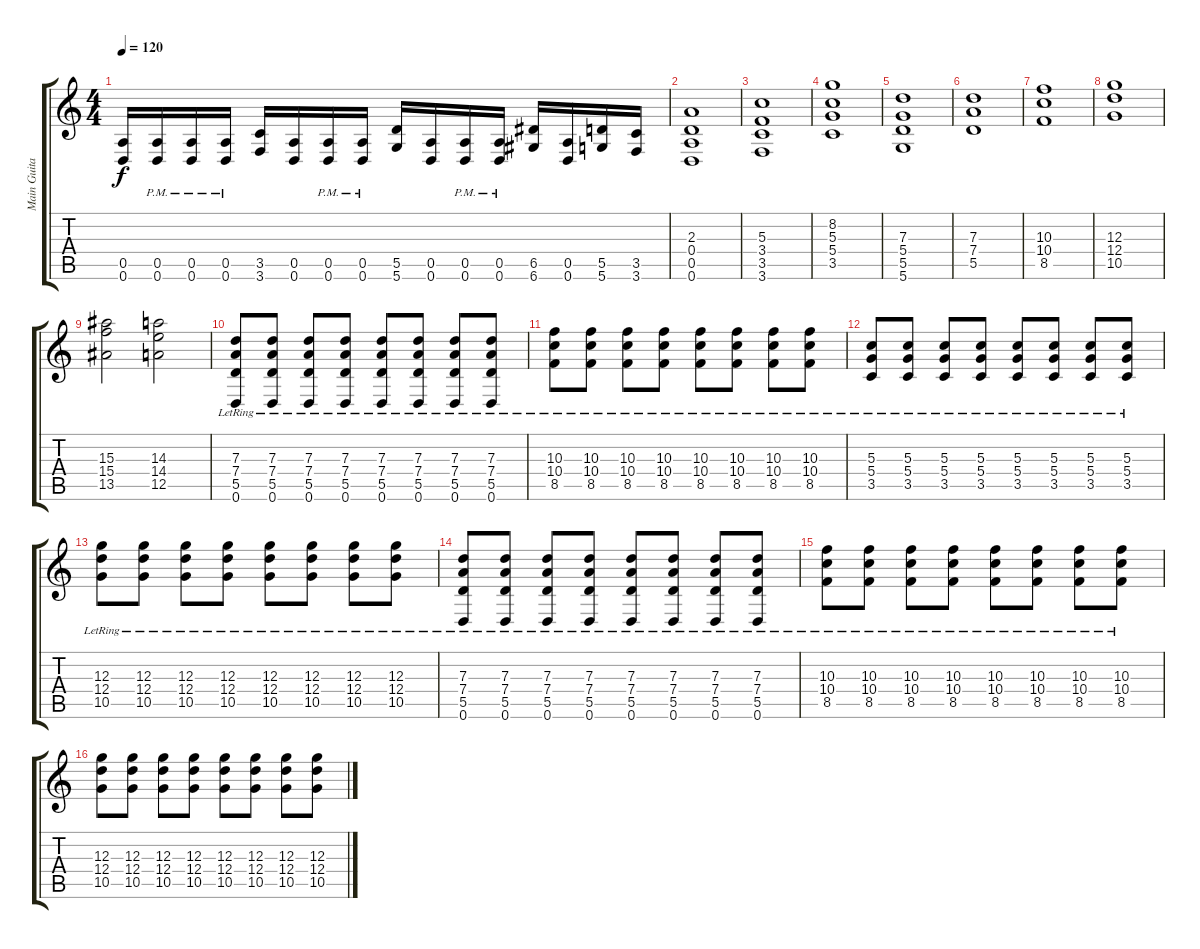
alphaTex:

\track ("Main Guitar" "Main Guita") {instrument distortionguitar}
\staff {score tabs}
\tuning (E4 B3 G3 D3 A2 D2) {hide}
\ts (4 4)
\tempo 120
\clef g2
\ks c
(0.5 0.6).16{dy f} (0.5{pm} 0.6{pm}).16 (0.5{pm} 0.6{pm}).16 (0.5{pm} 0.6{pm}).16 (3.5 3.6).16 (0.5 0.6).16 (0.5{pm} 0.6{pm}).16 (0.5{pm} 0.6{pm}).16 (5.5 5.6).16 (0.5 0.6).16 (0.5{pm} 0.6{pm}).16 (0.5{pm} 0.6{pm}).16 (6.5 6.6).16 (0.5 0.6).16 (5.5 5.6).16 (3.5 3.6).16 |
(2.3 0.4 0.5 0.6).1 |
(5.3 3.4 3.5 3.6).1 |
(8.2 5.3 5.4 3.5).1 |
(7.3 5.4 5.5 5.6).1 |
(7.3 7.4 5.5).1 |
(10.3 10.4 8.5).1 |
(12.3 12.4 10.5).1 |
(15.3 15.4 13.5).2 (14.3 14.4 12.5).2 |
(7.3{lr} 7.4 5.5{lr} 0.6{lr}).8 (7.3{lr} 7.4 5.5{lr} 0.6{lr}).8 (7.3{lr} 7.4 5.5{lr} 0.6{lr}).8 (7.3{lr} 7.4 5.5{lr} 0.6{lr}).8 (7.3{lr} 7.4 5.5{lr} 0.6{lr}).8 (7.3{lr} 7.4 5.5{lr} 0.6{lr}).8 (7.3{lr} 7.4 5.5{lr} 0.6{lr}).8 (7.3{lr} 7.4 5.5{lr} 0.6{lr}).8 |
(10.3{lr} 10.4 8.5{lr}).8 (10.3{lr} 10.4 8.5{lr}).8 (10.3{lr} 10.4 8.5{lr}).8 (10.3{lr} 10.4 8.5{lr}).8 (10.3{lr} 10.4 8.5{lr}).8 (10.3{lr} 10.4 8.5{lr}).8 (10.3{lr} 10.4 8.5{lr}).8 (10.3{lr} 10.4 8.5{lr}).8 |
(5.3{lr} 5.4 3.5{lr}).8 (5.3{lr} 5.4 3.5{lr}).8 (5.3{lr} 5.4 3.5{lr}).8 (5.3{lr} 5.4 3.5{lr}).8 (5.3{lr} 5.4 3.5{lr}).8 (5.3{lr} 5.4 3.5{lr}).8 (5.3{lr} 5.4 3.5{lr}).8 (5.3{lr} 5.4 3.5{lr}).8 |
(12.3{lr} 12.4 10.5{lr}).8 (12.3{lr} 12.4 10.5{lr}).8 (12.3{lr} 12.4 10.5{lr}).8 (12.3{lr} 12.4 10.5{lr}).8 (12.3{lr} 12.4 10.5{lr}).8 (12.3{lr} 12.4 10.5{lr}).8 (12.3{lr} 12.4 10.5{lr}).8 (12.3{lr} 12.4 10.5{lr}).8 |
(7.3{lr} 7.4 5.5{lr} 0.6{lr}).8 (7.3{lr} 7.4 5.5{lr} 0.6{lr}).8 (7.3{lr} 7.4 5.5{lr} 0.6{lr}).8 (7.3{lr} 7.4 5.5{lr} 0.6{lr}).8 (7.3{lr} 7.4 5.5{lr} 0.6{lr}).8 (7.3{lr} 7.4 5.5{lr} 0.6{lr}).8 (7.3{lr} 7.4 5.5{lr} 0.6{lr}).8 (7.3{lr} 7.4 5.5{lr} 0.6{lr}).8 |
(10.3{lr} 10.4 8.5{lr}).8 (10.3{lr} 10.4 8.5{lr}).8 (10.3{lr} 10.4 8.5{lr}).8 (10.3{lr} 10.4 8.5{lr}).8 (10.3{lr} 10.4 8.5{lr}).8 (10.3{lr} 10.4 8.5{lr}).8 (10.3{lr} 10.4 8.5{lr}).8 (10.3{lr} 10.4 8.5{lr}).8 |
(12.3 12.4 10.5).8 (12.3 12.4 10.5).8 (12.3 12.4 10.5).8 (12.3 12.4 10.5).8 (12.3 12.4 10.5).8 (12.3 12.4 10.5).8 (12.3 12.4 10.5).8 (12.3 12.4 10.5).8
